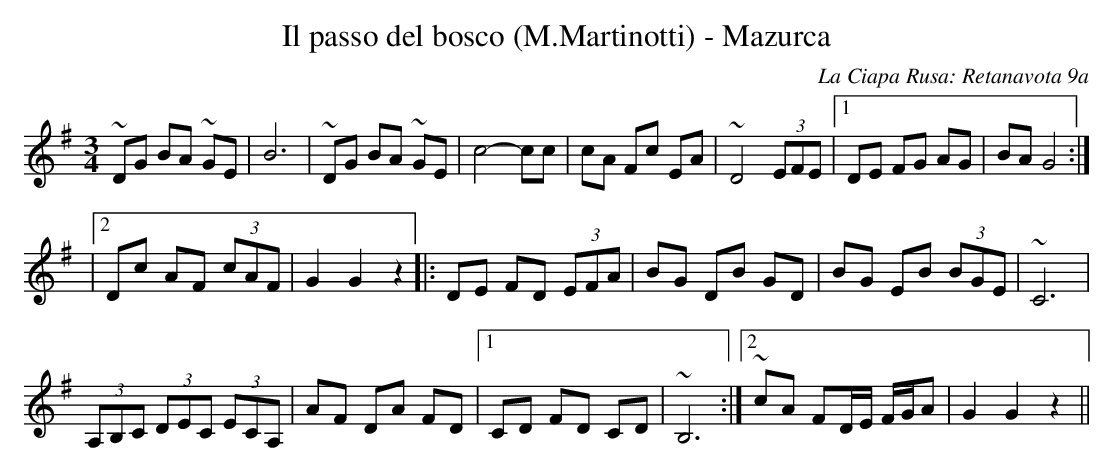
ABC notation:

X:1
T:Il passo del bosco (M.Martinotti) - Mazurca
C:La Ciapa Rusa: Retanavota 9a
M:3/4
L:1/8
K:G
~DG BA ~GE|B6|~DG BA ~GE|c4-cc|\
cA Fc EA|~D4 (3EFE|1 DE FG AG|BA G4:|
|2 Dc AF (3cAF|G2G2z2\
|:DE FD (3EFA|BG DB GD|BG EB (3BGE|~C6|
(3A,B,C (3DEC (3ECA,|AF DA FD|1CD FD CD|\
~B,6:|2 ~cA FD/E/ F/G/A|G2G2z2||
